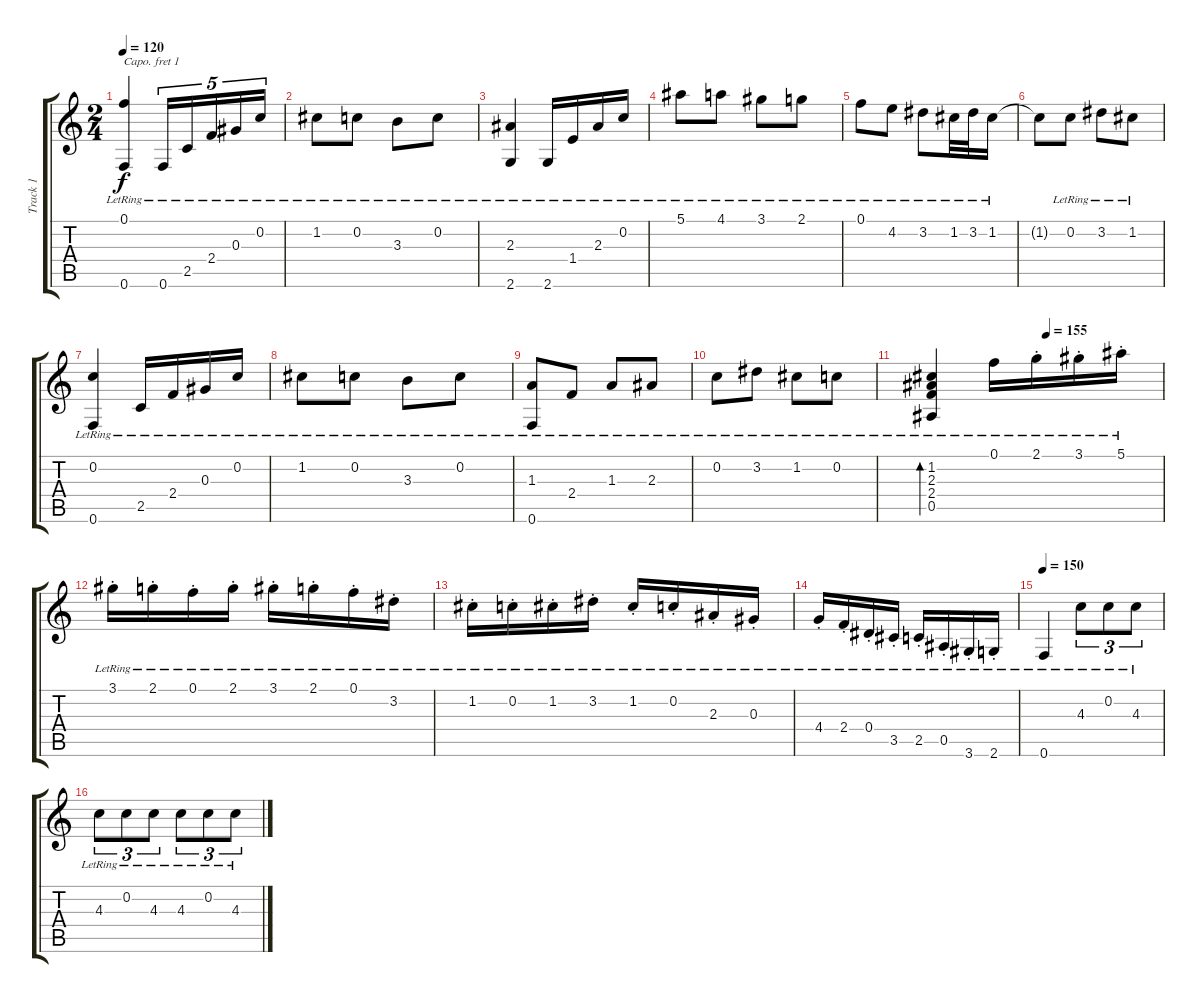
\track ("Track 1" "Track 1") {instrument acousticguitarnylon}
\staff {score tabs}
\capo 1
\tuning (E4 B3 G3 D3 A2 E2) {hide}
\ts (2 4)
\tempo 120
\clef g2
\ks c
(0.1{lr} 0.6{lr}).4{dy f} 0.6{lr}.16{tu (5 4)} 2.5{lr}.16{tu (5 4)} 2.4{lr}.16{tu (5 4)} 0.3{lr}.16{tu (5 4)} 0.2{lr}.16{tu (5 4)} |
1.2{lr}.8 0.2{lr}.8 3.3{lr}.8 0.2{lr}.8 |
(2.3{lr} 2.6{lr}).4 2.6{lr}.16 1.4{lr}.16 2.3{lr}.16 0.2{lr}.16 |
5.1{lr}.8 4.1{lr}.8 3.1{lr}.8 2.1{lr}.8 |
0.1{lr}.8 4.2{lr}.8 3.2{lr}.8 1.2{lr}.32 3.2{lr}.32 1.2{lr}.16 |
1.2{t}.8 0.2{lr}.8 3.2{lr}.8 1.2{lr}.8 |
(0.2{lr} 0.6{lr}).4 2.5{lr}.16 2.4{lr}.16 0.3{lr}.16 0.2{lr}.16 |
1.2{lr}.8 0.2{lr}.8 3.3{lr}.8 0.2{lr}.8 |
(1.3{lr} 0.6{lr}).8 2.4{lr}.8 1.3{lr}.8 2.3{lr}.8 |
0.2{lr}.8 3.2{lr}.8 1.2{lr}.8 0.2{lr}.8 |
\tempo (155 0.5)
(1.2{lr} 2.3{lr} 2.4{lr} 0.5{lr}).4{bd 240} 0.1{lr}.16 2.1{st lr}.16 3.1{st lr}.16 5.1{st lr}.16 |
3.1{st lr}.16 2.1{st lr}.16 0.1{st lr}.16 2.1{st lr}.16 3.1{st lr}.16 2.1{st lr}.16 0.1{st lr}.16 3.2{st lr}.16 |
1.2{st lr}.16 0.2{st lr}.16 1.2{st lr}.16 3.2{st lr}.16 1.2{st lr}.16 0.2{st lr}.16 2.3{st lr}.16 0.3{st lr}.16 |
4.4{st lr}.16 2.4{st lr}.16 0.4{st lr}.16 3.5{st lr}.16 2.5{st lr}.16 0.5{st lr}.16 3.6{st lr}.16 2.6{st lr}.16 |
\tempo 150
0.6{lr}.4 4.3{lr}.8{tu (3 2)} 0.2{lr}.8{tu (3 2)} 4.3{lr}.8{tu (3 2)} |
4.3{lr}.8{tu (3 2)} 0.2{lr}.8{tu (3 2)} 4.3{lr}.8{tu (3 2)} 4.3{lr}.8{tu (3 2)} 0.2{lr}.8{tu (3 2)} 4.3{lr}.8{tu (3 2)}
